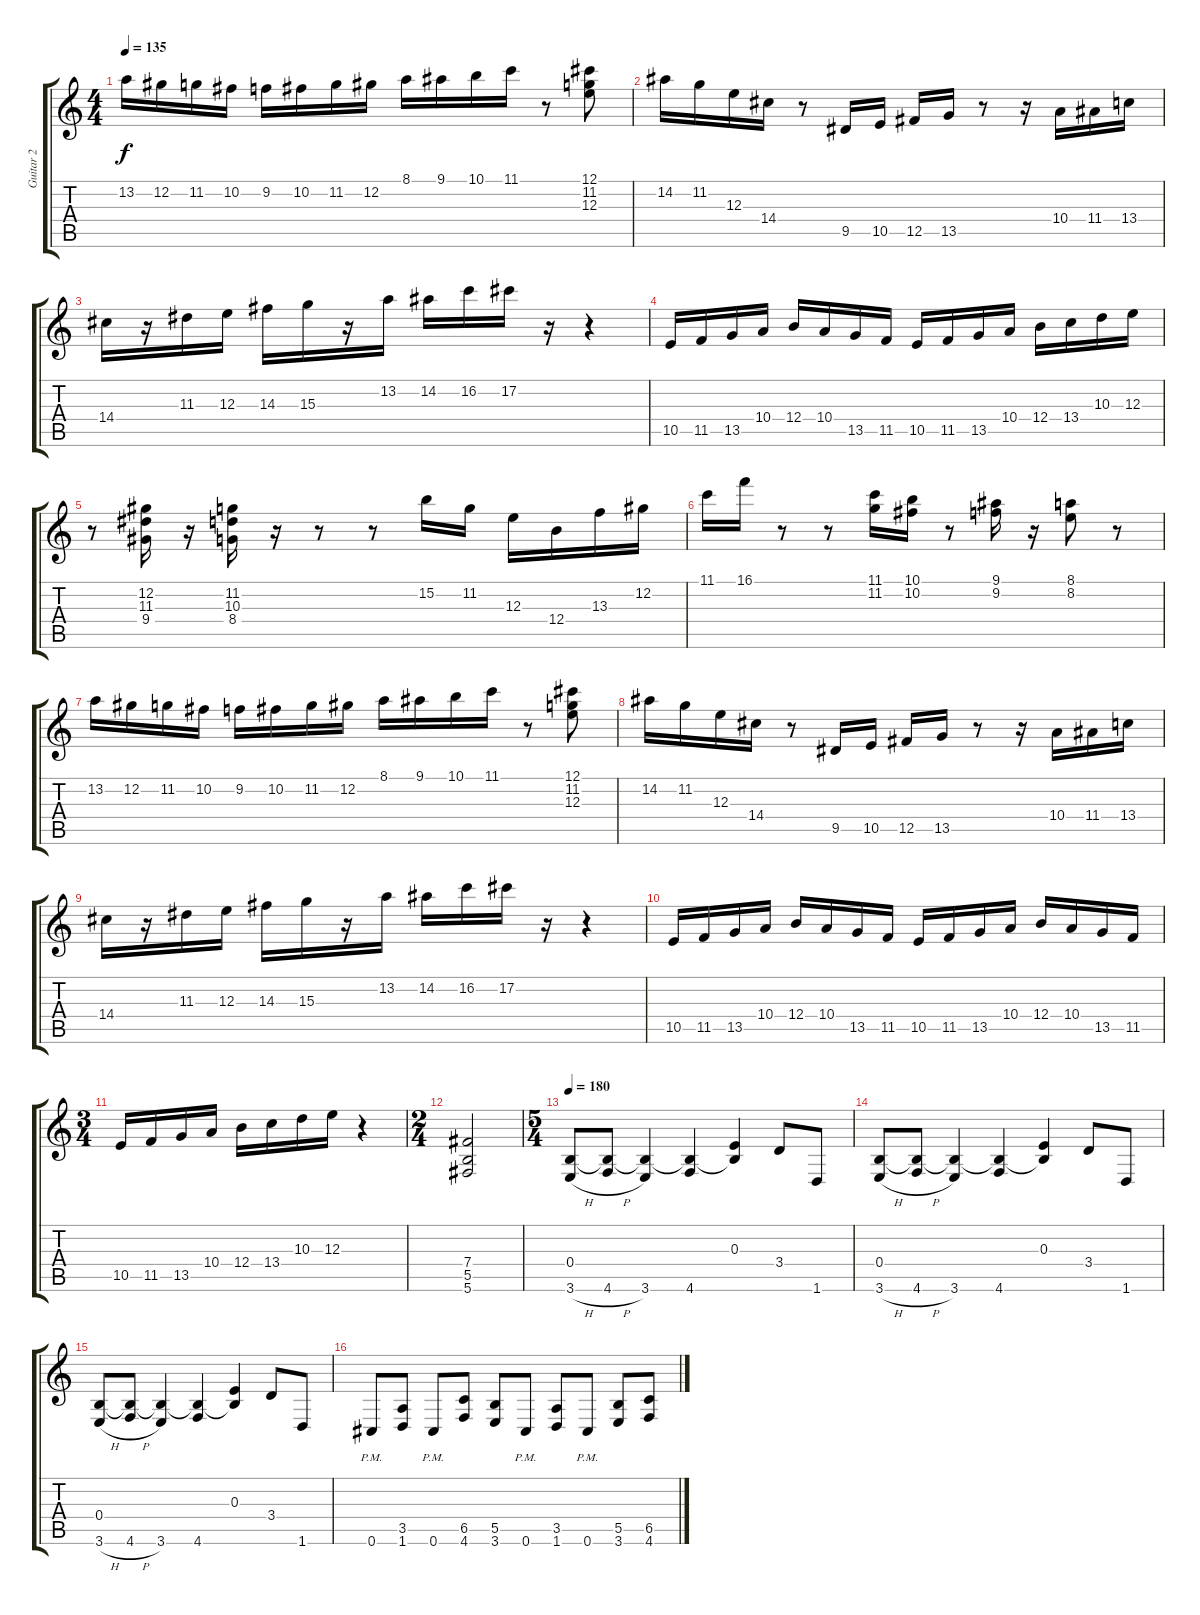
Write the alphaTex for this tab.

\track ("Guitar 2" "Guitar 2") {instrument distortionguitar}
\staff {score tabs}
\tuning (Db4 Ab3 E3 B2 Gb2 Db2) {hide}
\ts (4 4)
\tempo 135
\clef g2
\ks c
13.2.16{dy f} 12.2.16 11.2.16 10.2.16 9.2.16 10.2.16 11.2.16 12.2.16 8.1.16 9.1.16 10.1.16 11.1.16 r.8 (12.1 11.2 12.3).8 |
14.2.16 11.2.16 12.3.16 14.4.16 r.8 9.5.16 10.5.16 12.5.16 13.5.16 r.8 r.16 10.4.16 11.4.16 13.4.16 |
14.4.16 r.16 11.3.16 12.3.16 14.3.16 15.3.16 r.16 13.2.16 14.2.16 16.2.16 17.2.16 r.16 r.4 |
10.5.16 11.5.16 13.5.16 10.4.16 12.4.16 10.4.16 13.5.16 11.5.16 10.5.16 11.5.16 13.5.16 10.4.16 12.4.16 13.4.16 10.3.16 12.3.16 |
r.8 (12.2 11.3 9.4).16 r.16 (11.2 10.3 8.4).16 r.16 r.8 r.8 15.2.16 11.2.16 12.3.16 12.4.16 13.3.16 12.2.16 |
11.1.16 16.1.16 r.8 r.8 (11.1 11.2).16 (10.1 10.2).16 r.8 (9.1 9.2).16 r.16 (8.1 8.2).8 r.8 |
13.2.16 12.2.16 11.2.16 10.2.16 9.2.16 10.2.16 11.2.16 12.2.16 8.1.16 9.1.16 10.1.16 11.1.16 r.8 (12.1 11.2 12.3).8 |
14.2.16 11.2.16 12.3.16 14.4.16 r.8 9.5.16 10.5.16 12.5.16 13.5.16 r.8 r.16 10.4.16 11.4.16 13.4.16 |
14.4.16 r.16 11.3.16 12.3.16 14.3.16 15.3.16 r.16 13.2.16 14.2.16 16.2.16 17.2.16 r.16 r.4 |
10.5.16 11.5.16 13.5.16 10.4.16 12.4.16 10.4.16 13.5.16 11.5.16 10.5.16 11.5.16 13.5.16 10.4.16 12.4.16 10.4.16 13.5.16 11.5.16 |
\ts (3 4)
10.5.16 11.5.16 13.5.16 10.4.16 12.4.16 13.4.16 10.3.16 12.3.16 r.4 |
\ts (2 4)
(7.4 5.5 5.6).2 |
\ts (5 4)
\tempo 180
(0.4 3.6{h}).8 (0.4{t} 4.6{h}).8 (0.4{t} 3.6).4 (0.4{t} 4.6).4 (0.3 0.4{t}).4 3.4.8 1.6.8 |
(0.4 3.6{h}).8 (0.4{t} 4.6{h}).8 (0.4{t} 3.6).4 (0.4{t} 4.6).4 (0.3 0.4{t}).4 3.4.8 1.6.8 |
(0.4 3.6{h}).8 (0.4{t} 4.6{h}).8 (0.4{t} 3.6).4 (0.4{t} 4.6).4 (0.3 0.4{t}).4 3.4.8 1.6.8 |
0.6{pm}.8 (3.5 1.6).8 0.6{pm}.8 (6.5 4.6).8 (5.5 3.6).8 0.6{pm}.8 (3.5 1.6).8 0.6{pm}.8 (5.5 3.6).8 (6.5 4.6).8
